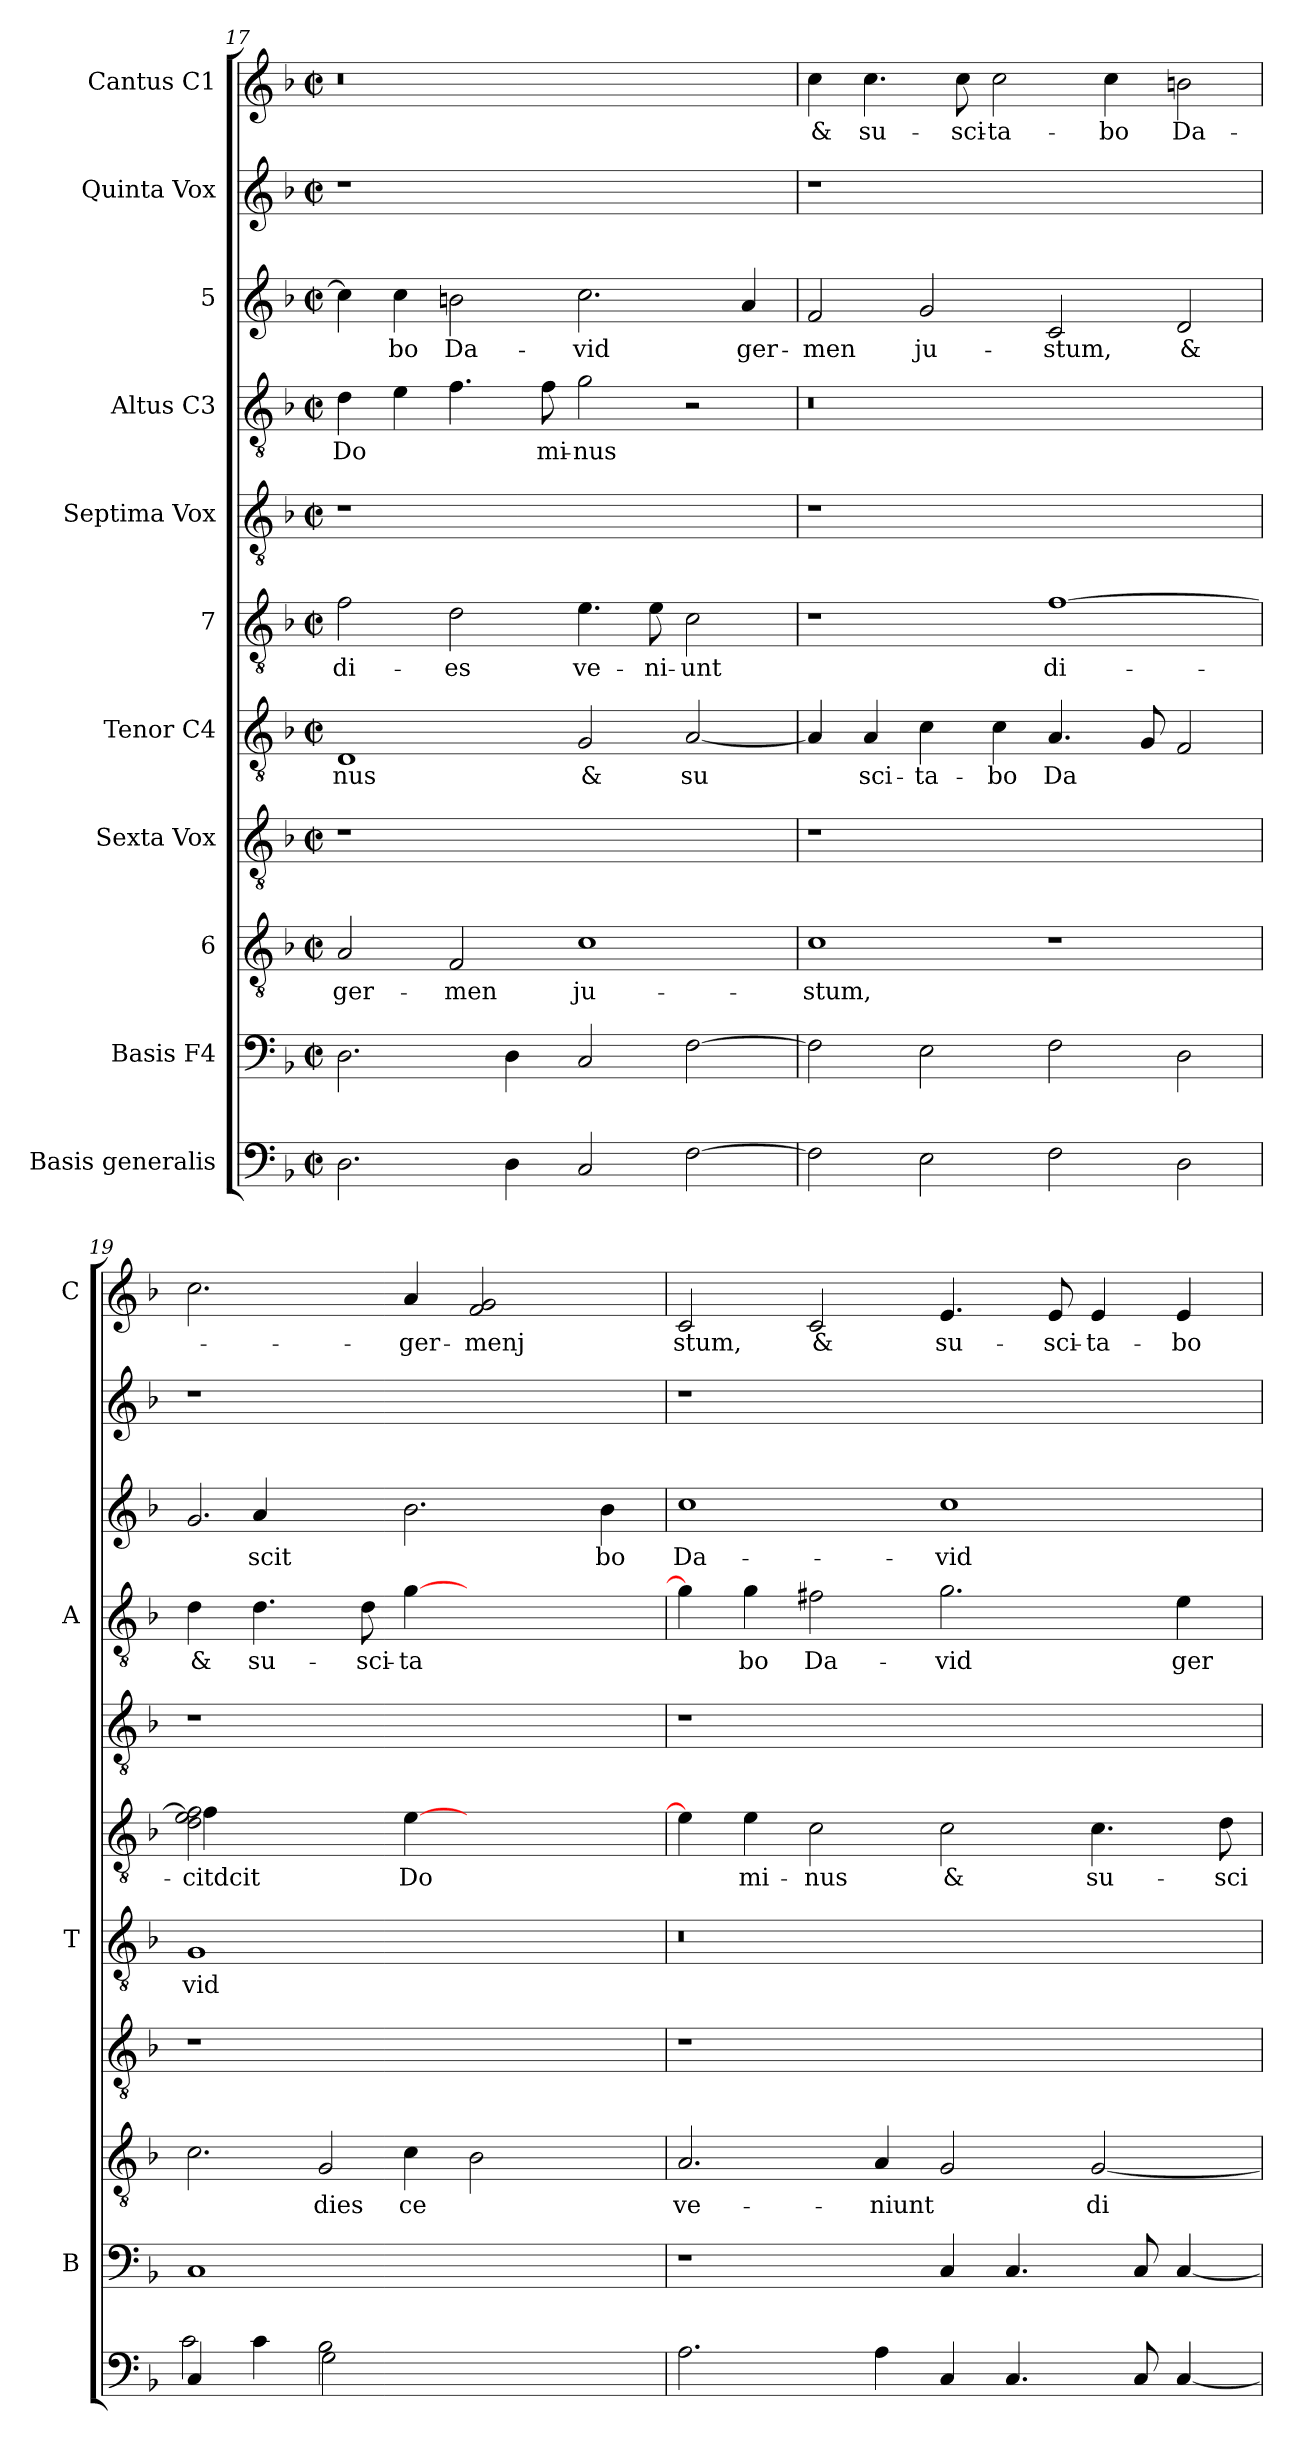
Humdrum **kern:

**kern	**kern	**kern	**text	**kern	**kern	**text	**kern	**text	**kern	**kern	**text	**kern	**text	**kern	**kern	**text
*part11	*part10	*part9	*part9	*part8	*part7	*part7	*part6	*part6	*part5	*part4	*part4	*part3	*part3	*part2	*part1	*part1
*staff11	*staff10	*staff9	*staff9	*staff8	*staff7	*staff7	*staff6	*staff6	*staff5	*staff4	*staff4	*staff3	*staff3	*staff2	*staff1	*staff1
*I"Basis  generalis	*I"Basis  F4	*I"6	*	*I"Sexta  Vox	*I"Tenor  C4	*	*I"7	*	*I"Septima  Vox	*I"Altus  C3	*	*I"5	*	*I"Quinta  Vox	*I"Cantus  C1	*
*	*I'B	*	*	*	*I'T	*	*	*	*	*I'A	*	*	*	*	*I'C	*
*clefF4	*clefF4	*clefGv2	*	*clefGv2	*clefGv2	*	*clefGv2	*	*clefGv2	*clefGv2	*	*clefG2	*	*clefG2	*clefG2	*
*k[b-]	*k[b-]	*k[b-]	*	*k[b-]	*k[b-]	*	*k[b-]	*	*k[b-]	*k[b-]	*	*k[b-]	*	*k[b-]	*k[b-]	*
*F:	*F:	*F:	*	*F:	*F:	*	*F:	*	*F:	*F:	*	*F:	*	*F:	*F:	*
*M2/2	*M2/2	*M2/2	*	*M2/2	*M2/2	*	*M2/2	*	*M2/2	*M2/2	*	*M2/2	*	*M2/2	*M2/2	*
*met(c|)	*met(c|)	*met(c|)	*	*met(c|)	*met(c|)	*	*met(c|)	*	*met(c|)	*met(c|)	*	*met(c|)	*	*met(c|)	*met(c|)	*
=17	=17	=17	=17	=17	=17	=17	=17	=17	=17	=17	=17	=17	=17	=17	=17	=17
!	!	!	!LO:LY:b:cj	!	!	!LO:LY:b:cj	!	!LO:LY:b:cj	!	!	!LO:LY:b:cj	!	!LO:LY:b:cj	!	!	!
2.D\	2.D\	2A/	ger-	1r	1D	-nus	2f\	di-	1r	4d\	Do-	4cc\]	--	1r	0r	.
!	!	!	!	!	!	!	!	!	!	!	!LO:LY:b:cj	!	!LO:LY:b:cj	!	!	!
.	.	.	.	.	.	.	.	.	.	4e\	--	4cc\	-bo	.	.	.
!	!	!	!LO:LY:b:cj	!	!	!	!	!LO:LY:b:cj	!	!	!LO:LY:b:cj	!	!LO:LY:b:cj	!	!	!
.	.	2F/	-men	.	.	.	2d\	-es	.	4.f\	--	2bn\	Da-	.	.	.
4D\	4D\	.	.	.	.	.	.	.	.	.	.	.	.	.	.	.
!	!	!	!	!	!	!	!	!	!	!	!LO:LY:b:cj	!	!	!	!	!
.	.	.	.	.	.	.	.	.	.	8f\	-mi-	.	.	.	.	.
!	!	!	!LO:LY:b:cj	!	!	!LO:LY:b:cj	!	!LO:LY:b:cj	!	!	!LO:LY:b:cj	!	!LO:LY:b:cj	!	!	!
2C/	2C/	1c	ju-	1ryy	2G/	&	4.e\	ve-	1ryy	2g\	-nus	2.cc\	-vid	1ryy	.	.
!	!	!	!	!	!	!	!	!LO:LY:b:cj	!	!	!	!	!	!	!	!
.	.	.	.	.	.	.	8e\	-ni-	.	.	.	.	.	.	.	.
!	!	!	!	!	!	!LO:LY:b:cj	!	!LO:LY:b:cj	!	!	!	!	!	!	!	!
[>2F\	[>2F\	.	.	.	[>2A/	su-	2c\	-unt	.	2r	.	.	.	.	.	.
!	!	!	!	!	!	!	!	!	!	!	!	!	!LO:LY:b:cj	!	!	!
.	.	.	.	.	.	.	.	.	.	.	.	4a/	ger-	.	.	.
!!LO:PB:g=z
=18	=18	=18	=18	=18	=18	=18	=18	=18	=18	=18	=18	=18	=18	=18	=18	=18
!	!	!	!LO:LY:b:cj	!	!	!LO:LY:b:cj	!	!	!	!	!	!	!LO:LY:b:cj	!	!	!LO:LY:b:cj
2F\]	2F\]	1c	-stum,	1r	4A/]	--	1r	.	1r	0r	.	2f/	-men	1r	4cc\	&
!	!	!	!	!	!	!LO:LY:b:cj	!	!	!	!	!	!	!	!	!	!LO:LY:b:cj
.	.	.	.	.	4A/	-sci-	.	.	.	.	.	.	.	.	4.cc\	su-
!	!	!	!	!	!	!LO:LY:b:cj	!	!	!	!	!	!	!LO:LY:b:cj	!	!	!
2E\	2E\	.	.	.	4c\	-ta-	.	.	.	.	.	2g/	ju-	.	.	.
!	!	!	!	!	!	!	!	!	!	!	!	!	!	!	!	!LO:LY:b:cj
.	.	.	.	.	.	.	.	.	.	.	.	.	.	.	8cc\	-sci-
!	!	!	!	!	!	!LO:LY:b:cj	!	!	!	!	!	!	!	!	!	!LO:LY:b:cj
.	.	.	.	.	4c\	-bo	.	.	.	.	.	.	.	.	2cc\	-ta-
!	!	!	!	!	!	!LO:LY:b:cj	!	!LO:LY:b:cj	!	!	!	!	!LO:LY:b:cj	!	!	!
2F\	2F\	1r	.	1ryy	4.A/	Da-	[>1f	di-	1ryy	.	.	2c/	-stum,	1ryy	.	.
!	!	!	!	!	!	!	!	!	!	!	!	!	!	!	!	!LO:LY:b:cj
.	.	.	.	.	.	.	.	.	.	.	.	.	.	.	4cc\	-bo
!	!	!	!	!	!	!LO:LY:b:cj	!	!	!	!	!	!	!	!	!	!
.	.	.	.	.	8G/	--	.	.	.	.	.	.	.	.	.	.
!	!	!	!	!	!	!LO:LY:b:cj	!	!	!	!	!	!	!LO:LY:b:cj	!	!	!LO:LY:b:cj
2D\	2D\	.	.	.	2F/	--	.	.	.	.	.	2d/	&	.	2bn\	Da-
=19	=19	=19	=19	=19	=19	=19	=19	=19	=19	=19	=19	=19	=19	=19	=19	=19
*^	*	*^	*	*	*	*	*	*	*	*	*	*	*	*	*	*
!	!	!	!	!	!	!	!	!LO:LY:b:cj	!	!LO:LY:b:cj	!	!	!LO:LY:b:cj	!	!	!	!	!
*	*	*	*	*	*	*	*	*	*^	*	*	*	*	*^	*	*	*	*
4C/	2c\	1C	2.c\	2ryy	.	1r	1G	-vid	2f\] 2e\ 2d\	4f\	-citdcit	1r	4d\	&	2.g/	4ryy	.	1r	2.cc\	.
!	!	!	!	!	!	!	!	!	!	!	!	!	!	!LO:LY:b:cj	!	!	!LO:LY:b:cj	!	!	!
4c\	.	.	.	.	.	.	.	.	.	2.ryy	.	.	4.d\	su-	.	4a/	scit-	.	.	.
!	!	!	!	!	!LO:LY:b:cj	!	!	!	!	!	!	!	!	!	!	!	!	!	!	!
2B-\	2G\	.	.	2G/	dies-	.	.	.	4ryy	.	.	.	.	.	.	1ryy	.	.	.	.
!	!	!	!	!	!	!	!	!	!	!	!	!	!	!LO:LY:b:cj	!	!	!	!	!	!
.	.	.	.	.	.	.	.	.	.	.	.	.	8d\	-sci-	.	.	.	.	.	.
!	!	!	!	!	!LO:LY:b:cj	!	!	!	!	!	!LO:LY:b:cj	!	!	!LO:LY:b:cj	!	!	!	!	!	!LO:LY:b:cj
.	.	.	4c\	.	ce	.	.	.	[>4e\	.	Do-	.	[>4g\	-ta-	2.b-\	.	.	.	4a/	-ger-
!	!	!	!	!	!	!	!	!	!	!	!	!	!	!	!	!	!	!	!	!LO:LY:b:cj
2.ryy	2.ryy	2.ryy	2B-\	4ryy	.	2.ryy	2.ryy	.	2.ryy	2.ryy	.	2.ryy	2.ryy	.	.	.	.	2.ryy	2f/ 2g/	-menj
.	.	.	.	2ryy	.	.	.	.	.	.	.	.	.	.	.	.	.	.	.	.
!	!	!	!	!	!	!	!	!	!	!	!	!	!	!	!	!	!LO:LY:b:cj	!	!	!
.	.	.	4ryy	.	.	.	.	.	.	.	.	.	.	.	4b-\	4ryy	-bo	.	4ryy	.
*v	*v	*	*v	*v	*	*	*	*	*v	*v	*	*	*	*	*	*	*	*	*	*
=20	=20	=20	=20	=20	=20	=20	=20	=20	=20	=20	=20	=20	=20	=20	=20	=20	=20
!	!	!	!LO:LY:b:cj	!	!	!	!	!LO:LY:b:cj	!	!	!LO:LY:b:cj	!	!	!LO:LY:b:cj	!	!	!LO:LY:b:cj
*	*	*	*	*	*	*	*	*	*	*	*	*v	*v	*	*	*	*
2.A\	1r	2.A/	-ve-	1r	0r	.	4e\]	--	1r	4g\]	--	1cc	Da-	1r	2c/	stum,
!	!	!	!	!	!	!	!	!LO:LY:b:cj	!	!	!LO:LY:b:cj	!	!	!	!	!
.	.	.	.	.	.	.	4e\	-mi-	.	4g\	-bo	.	.	.	.	.
!	!	!	!	!	!	!	!	!LO:LY:b:cj	!	!	!LO:LY:b:cj	!	!	!	!	!LO:LY:b:cj
.	.	.	.	.	.	.	2c\	-nus	.	2f#X\	Da-	.	.	.	2c/	&
!	!	!	!LO:LY:b:cj	!	!	!	!	!	!	!	!	!	!	!	!	!
4A\	.	4A/	-niunt	.	.	.	.	.	.	.	.	.	.	.	.	.
!	!	!	!LO:LY:b:cj	!	!	!	!	!LO:LY:b:cj	!	!	!LO:LY:b:cj	!	!LO:LY:b:cj	!	!	!LO:LY:b:cj
4C/	4C/	2G/	.	1ryy	.	.	2c\	&	1ryy	2.g\	-vid	1cc	-vid	1ryy	4.e/	su-
4.C/	4.C/	.	.	.	.	.	.	.	.	.	.	.	.	.	.	.
!	!	!	!	!	!	!	!	!	!	!	!	!	!	!	!	!LO:LY:b:cj
.	.	.	.	.	.	.	.	.	.	.	.	.	.	.	8e/	-sci-
!	!	!	!LO:LY:b:cj	!	!	!	!	!LO:LY:b:cj	!	!	!	!	!	!	!	!LO:LY:b:cj
.	.	[<2G/	di-	.	.	.	4.c\	su-	.	.	.	.	.	.	4e/	-ta-
8C/	8C/	.	.	.	.	.	.	.	.	.	.	.	.	.	.	.
!	!	!	!	!	!	!	!	!	!	!	!LO:LY:b:cj	!	!	!	!	!LO:LY:b:cj
[<4C/	[<4C/	.	.	.	.	.	.	.	.	4e\	ger-	.	.	.	4e/	-bo
!	!	!	!	!	!	!	!	!LO:LY:b:cj	!	!	!	!	!	!	!	!
.	.	.	.	.	.	.	8d\	-sci-	.	.	.	.	.	.	.	.
=	=	=	=	=	=	=	=	=	=	=	=	=	=	=	=	=
*-	*-	*-	*-	*-	*-	*-	*-	*-	*-	*-	*-	*-	*-	*-	*-	*-
